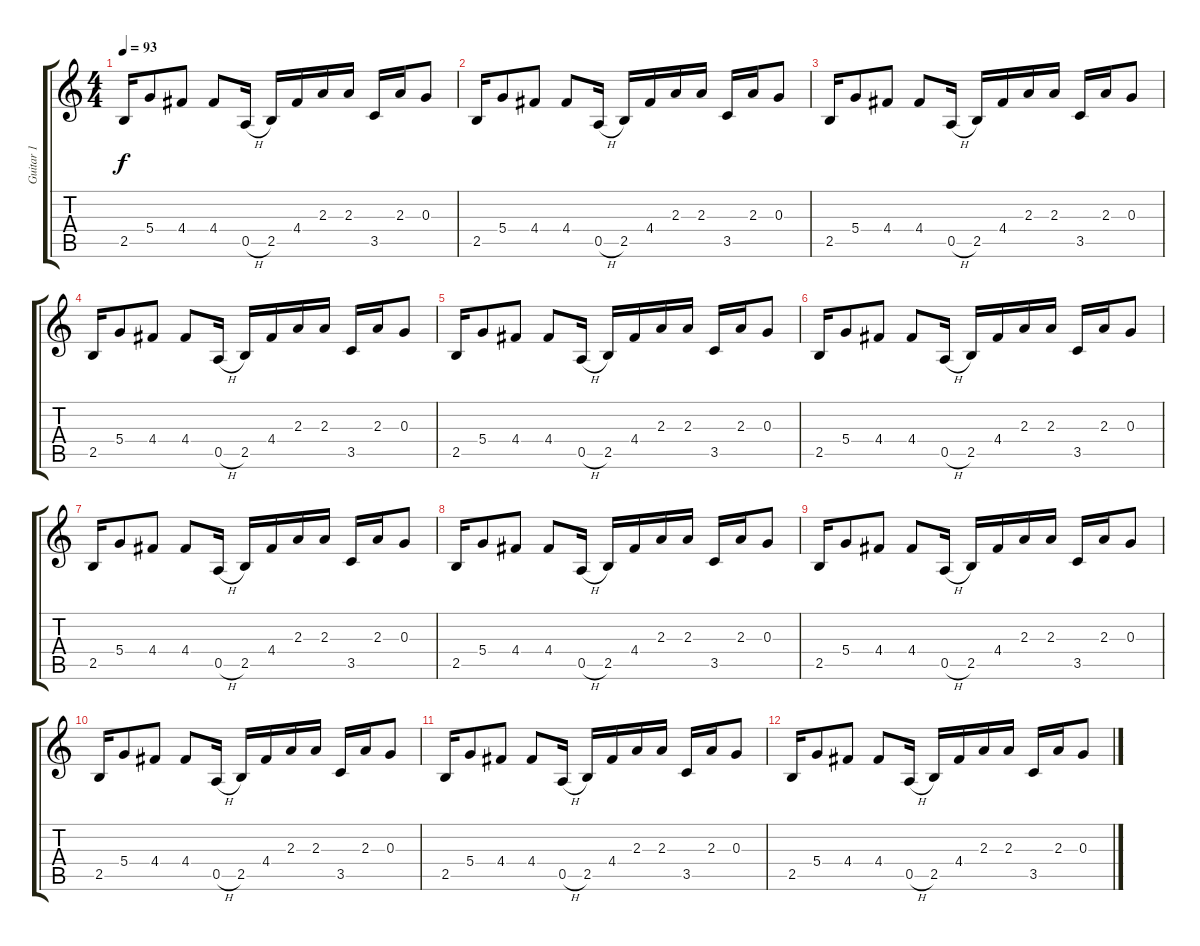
\track ("Guitar 1" "Guitar 1") {instrument distortionguitar}
\staff {score tabs}
\tuning (E4 B3 G3 D3 A2 D2) {hide}
\ts (4 4)
\tempo 93
\clef g2
\ks c
2.5.16{dy f} 5.4.8 4.4.8 4.4.8 0.5{h}.16 2.5.16 4.4.16 2.3.16 2.3.16 3.5.16 2.3.16 0.3.8 |
2.5.16 5.4.8 4.4.8 4.4.8 0.5{h}.16 2.5.16 4.4.16 2.3.16 2.3.16 3.5.16 2.3.16 0.3.8 |
2.5.16{volume 10} 5.4.8 4.4.8 4.4.8 0.5{h}.16 2.5.16 4.4.16 2.3.16 2.3.16 3.5.16 2.3.16 0.3.8 |
2.5.16 5.4.8 4.4.8 4.4.8 0.5{h}.16 2.5.16 4.4.16 2.3.16 2.3.16 3.5.16 2.3.16 0.3.8 |
2.5.16 5.4.8 4.4.8 4.4.8 0.5{h}.16 2.5.16 4.4.16 2.3.16 2.3.16 3.5.16 2.3.16 0.3.8 |
2.5.16{volume 10} 5.4.8 4.4.8 4.4.8 0.5{h}.16 2.5.16 4.4.16 2.3.16 2.3.16 3.5.16 2.3.16 0.3.8 |
2.5.16 5.4.8 4.4.8 4.4.8 0.5{h}.16 2.5.16 4.4.16 2.3.16 2.3.16 3.5.16 2.3.16 0.3.8 |
2.5.16 5.4.8 4.4.8 4.4.8 0.5{h}.16 2.5.16 4.4.16 2.3.16 2.3.16 3.5.16 2.3.16 0.3.8 |
2.5.16{volume 10} 5.4.8 4.4.8 4.4.8 0.5{h}.16 2.5.16 4.4.16 2.3.16 2.3.16 3.5.16 2.3.16 0.3.8 |
2.5.16 5.4.8 4.4.8 4.4.8 0.5{h}.16 2.5.16 4.4.16 2.3.16 2.3.16 3.5.16 2.3.16 0.3.8 |
2.5.16 5.4.8 4.4.8 4.4.8 0.5{h}.16 2.5.16 4.4.16 2.3.16 2.3.16 3.5.16 2.3.16 0.3.8 |
2.5.16 5.4.8 4.4.8 4.4.8 0.5{h}.16 2.5.16 4.4.16 2.3.16 2.3.16 3.5.16 2.3.16 0.3.8
